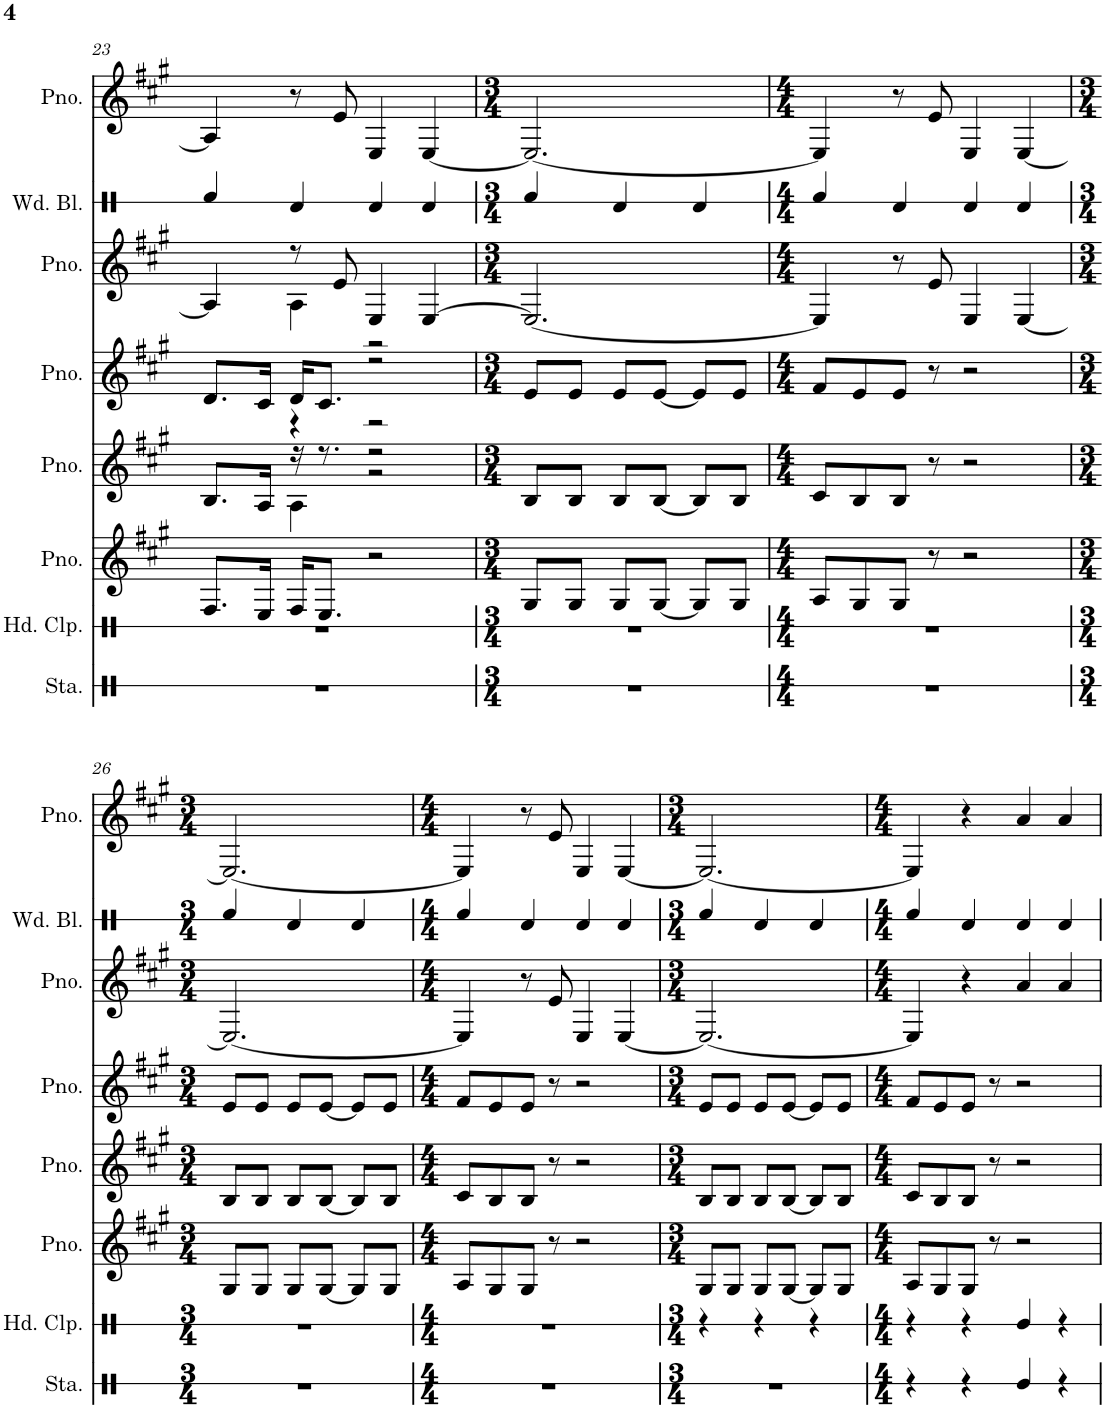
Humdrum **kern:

**kern	**kern	**kern	**kern	**kern	**kern	**kern	**kern
*part8	*part7	*part6	*part5	*part4	*part3	*part2	*part1
*staff8	*staff7	*staff6	*staff5	*staff4	*staff3	*staff2	*staff1
*I"Stamp	*I"Hand Clap	*I"Piano	*I"Piano	*I"Piano	*I"Piano	*I"Wood Blocks	*I"Piano
*I'Sta.	*I'Hd. Clp.	*I'Pno.	*I'Pno.	*I'Pno.	*I'Pno.	*I'Wd. Bl.	*I'Pno.
!!LO:PB:g=z
*clefX	*clefX	*clefG2	*clefG2	*clefG2	*clefG2	*clefX	*clefG2
*k[]	*k[]	*k[f#c#g#]	*k[f#c#g#]	*k[f#c#g#]	*k[f#c#g#]	*k[]	*k[f#c#g#]
*M4/4	*M4/4	*M4/4	*M4/4	*M4/4	*M4/4	*M4/4	*M4/4
=23	=23	=23	=23	=23	=23	=23	=23
*	*	*	*^	*^	*^	*	*
1r	1r	8.F#/L	8.B/L	4ryy	8.d/L	4ryy	4A/]	4ryy	4Rf/	4A/]
.	.	16E/Jk	16A/Jk	.	16c#/Jk	.	.	.	.	.
.	.	16F#/KL	16r	4A\	16d/KL	4r	8r	4A\	4Rd/	8r
.	.	8.E/J	8.r	.	8.c#/J	.	.	.	.	.
.	.	.	.	.	.	.	8e/	.	.	8e/
.	.	2r	2r	2r	2r	2r	4E/	2r	4Rd/	4E/
.	.	.	.	.	.	.	[4E/	.	4Rd/	[4E/
*	*	*	*v	*v	*	*	*v	*v	*	*
*	*	*	*	*v	*v	*	*	*
=24	=24	=24	=24	=24	=24	=24	=24
*M3/4	*M3/4	*M3/4	*M3/4	*M3/4	*M3/4	*M3/4	*M3/4
2.r	2.r	8G#/L	8B/L	8e/L	2.E/_	4Rf/	2.E/_
.	.	8G#/J	8B/J	8e/J	.	.	.
.	.	8G#/L	8B/L	8e/L	.	4Rd/	.
.	.	[8G#/J	[8B/J	[8e/J	.	.	.
.	.	8G#/L]	8B/L]	8e/L]	.	4Rd/	.
.	.	8G#/J	8B/J	8e/J	.	.	.
=25	=25	=25	=25	=25	=25	=25	=25
*M4/4	*M4/4	*M4/4	*M4/4	*M4/4	*M4/4	*M4/4	*M4/4
1r	1r	8A/L	8c#/L	8f#/L	4E/]	4Rf/	4E/]
.	.	8G#/	8B/	8e/	.	.	.
.	.	8G#/J	8B/J	8e/J	8r	4Rd/	8r
.	.	8r	8r	8r	8e/	.	8e/
.	.	2r	2r	2r	4E/	4Rd/	4E/
.	.	.	.	.	[4E/	4Rd/	[4E/
!!LO:LB:g=z
=26	=26	=26	=26	=26	=26	=26	=26
*M3/4	*M3/4	*M3/4	*M3/4	*M3/4	*M3/4	*M3/4	*M3/4
2.r	2.r	8G#/L	8B/L	8e/L	2.E/_	4Rf/	2.E/_
.	.	8G#/J	8B/J	8e/J	.	.	.
.	.	8G#/L	8B/L	8e/L	.	4Rd/	.
.	.	[8G#/J	[8B/J	[8e/J	.	.	.
.	.	8G#/L]	8B/L]	8e/L]	.	4Rd/	.
.	.	8G#/J	8B/J	8e/J	.	.	.
=27	=27	=27	=27	=27	=27	=27	=27
*M4/4	*M4/4	*M4/4	*M4/4	*M4/4	*M4/4	*M4/4	*M4/4
1r	1r	8A/L	8c#/L	8f#/L	4E/]	4Rf/	4E/]
.	.	8G#/	8B/	8e/	.	.	.
.	.	8G#/J	8B/J	8e/J	8r	4Rd/	8r
.	.	8r	8r	8r	8e/	.	8e/
.	.	2r	2r	2r	4E/	4Rd/	4E/
.	.	.	.	.	[4E/	4Rd/	[4E/
=28	=28	=28	=28	=28	=28	=28	=28
*M3/4	*M3/4	*M3/4	*M3/4	*M3/4	*M3/4	*M3/4	*M3/4
2.r	4r	8G#/L	8B/L	8e/L	2.E/_	4Rf/	2.E/_
.	.	8G#/J	8B/J	8e/J	.	.	.
.	4r	8G#/L	8B/L	8e/L	.	4Rd/	.
.	.	[8G#/J	[8B/J	[8e/J	.	.	.
.	4r	8G#/L]	8B/L]	8e/L]	.	4Rd/	.
.	.	8G#/J	8B/J	8e/J	.	.	.
=29	=29	=29	=29	=29	=29	=29	=29
*M4/4	*M4/4	*M4/4	*M4/4	*M4/4	*M4/4	*M4/4	*M4/4
4r	4r	8A/L	8c#/L	8f#/L	4E/]	4Rf/	4E/]
.	.	8G#/	8B/	8e/	.	.	.
4r	4r	8G#/J	8B/J	8e/J	4r	4Rd/	4r
.	.	8r	8r	8r	.	.	.
4Re/	4Re/	2r	2r	2r	4a/	4Rd/	4a/
4r	4r	.	.	.	4a/	4Rd/	4a/
=	=	=	=	=	=	=	=
*-	*-	*-	*-	*-	*-	*-	*-
